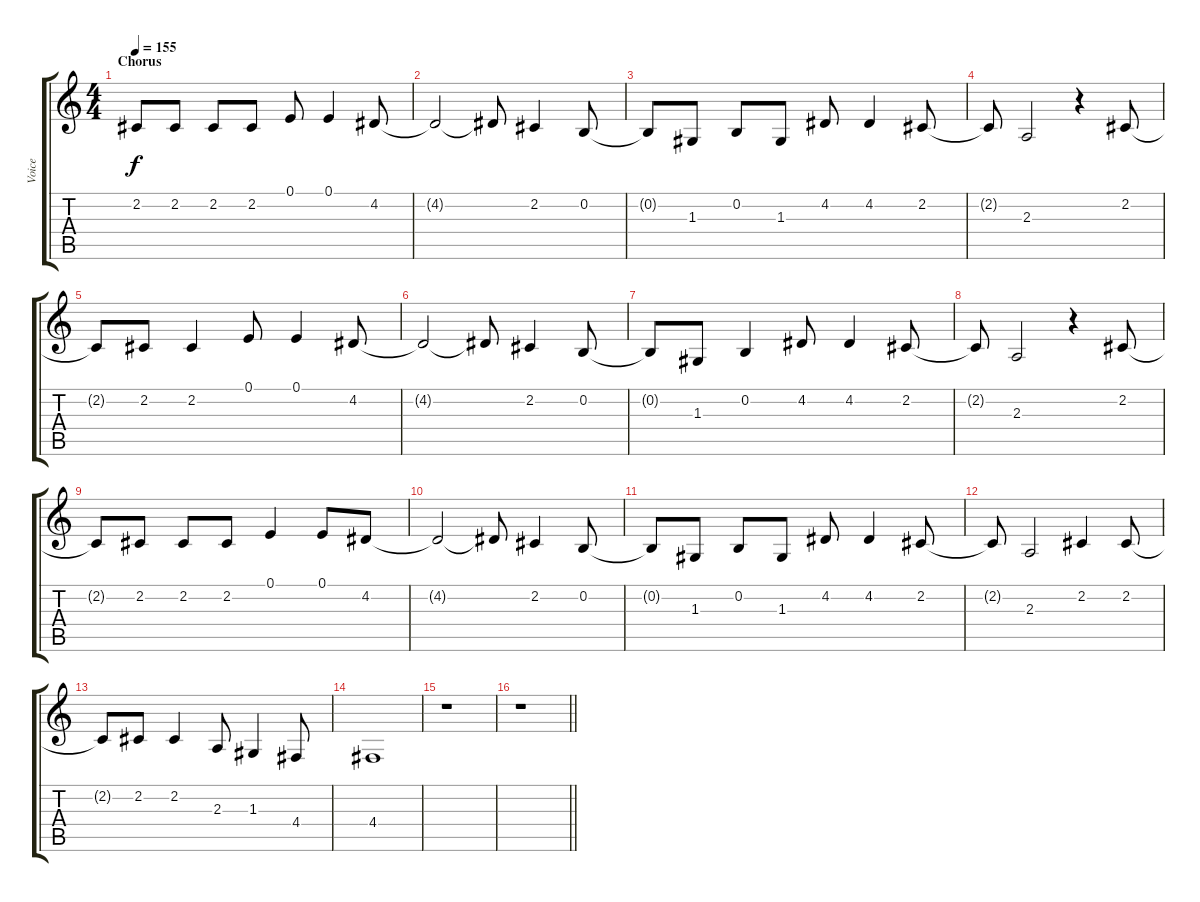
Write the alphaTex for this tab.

\track ("Voice" "Voice") {instrument lead2sawtooth}
\staff {score tabs}
\tuning (E4 B3 G3 D3 A2 E2) {hide}
\ts (4 4)
\section ("" "Chorus")
\tempo 155
\clef g2
\ks c
2.2.8{dy f} 2.2.8 2.2.8 2.2.8 0.1.8 0.1.4 4.2.8 |
4.2{t}.2 4.2{t}.8 2.2.4 0.2.8 |
0.2{t}.8 1.3.8 0.2.8 1.3.8 4.2.8 4.2.4 2.2.8 |
2.2{t}.8 2.3.2 r.4 2.2.8 |
2.2{t}.8 2.2.8 2.2.4 0.1.8 0.1.4 4.2.8 |
4.2{t}.2 4.2{t}.8 2.2.4 0.2.8 |
0.2{t}.8 1.3.8 0.2.4 4.2.8 4.2.4 2.2.8 |
2.2{t}.8 2.3.2 r.4 2.2.8 |
2.2{t}.8 2.2.8 2.2.8 2.2.8 0.1.4 0.1.8 4.2.8 |
4.2{t}.2 4.2{t}.8 2.2.4 0.2.8 |
0.2{t}.8 1.3.8 0.2.8 1.3.8 4.2.8 4.2.4 2.2.8 |
2.2{t}.8 2.3.2 2.2.4 2.2.8 |
2.2{t}.8 2.2.8 2.2.4 2.3.8 1.3.4 4.4.8 |
4.4.1 |
r.1 |
\barLineRight lightlight
r.1
